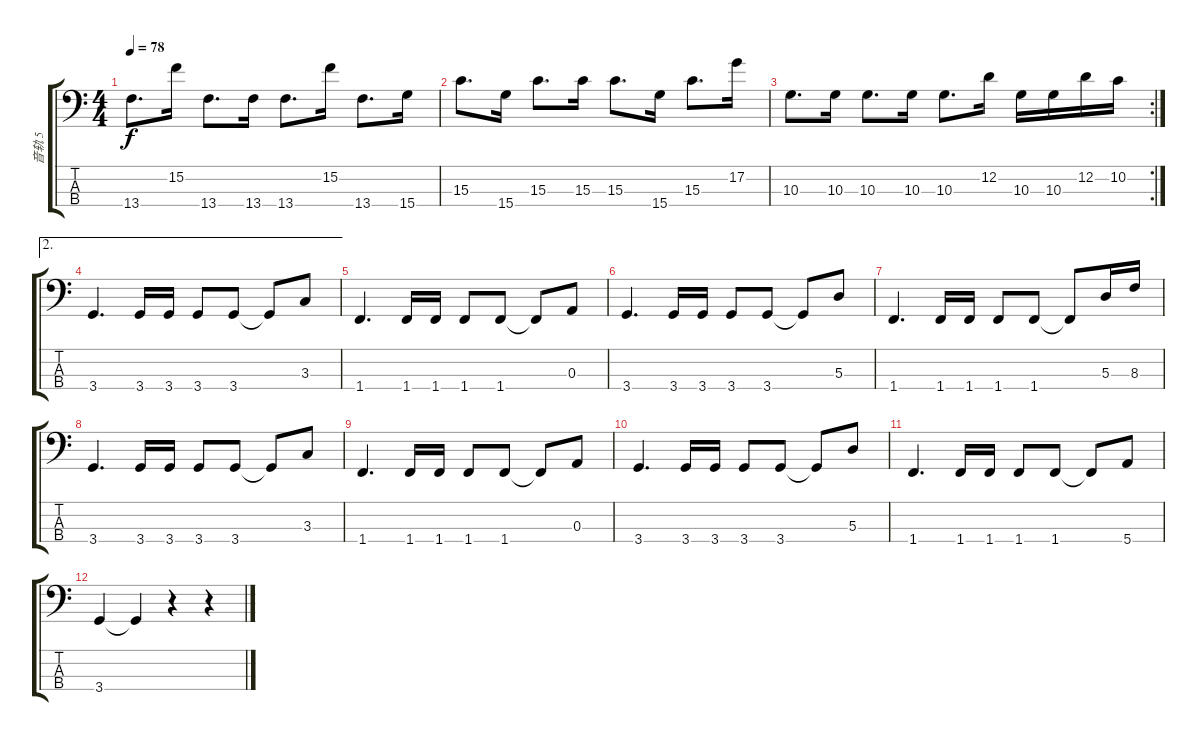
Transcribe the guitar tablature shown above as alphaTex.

\track ("音轨 5" "音轨 5") {instrument electricbassfinger}
\staff {score tabs}
\tuning (G2 D2 A1 E1) {hide}
\ts (4 4)
\tempo 78
\clef f4
\ks c
13.4.8{d dy f} 15.2.16 13.4.8{d} 13.4.16 13.4.8{d} 15.2.16 13.4.8{d} 15.4.16 |
15.3.8{d} 15.4.16 15.3.8{d} 15.3.16 15.3.8{d} 15.4.16 15.3.8{d} 17.2.16 |
\rc 2
10.3.8{d} 10.3.16 10.3.8{d} 10.3.16 10.3.8{d} 12.2.16 10.3.16 10.3.16 12.2.16 10.2.16 |
\ae 2
3.4.4{d} 3.4.16 3.4.16 3.4.8 3.4.8 3.4{t}.8 3.3.8 |
1.4.4{d} 1.4.16 1.4.16 1.4.8 1.4.8 1.4{t}.8 0.3.8 |
3.4.4{d} 3.4.16 3.4.16 3.4.8 3.4.8 3.4{t}.8 5.3.8 |
1.4.4{d} 1.4.16 1.4.16 1.4.8 1.4.8 1.4{t}.8 5.3.16 8.3.16 |
3.4.4{d} 3.4.16 3.4.16 3.4.8 3.4.8 3.4{t}.8 3.3.8 |
1.4.4{d} 1.4.16 1.4.16 1.4.8 1.4.8 1.4{t}.8 0.3.8 |
3.4.4{d} 3.4.16 3.4.16 3.4.8 3.4.8 3.4{t}.8 5.3.8 |
1.4.4{d} 1.4.16 1.4.16 1.4.8 1.4.8 1.4{t}.8 5.4.8 |
3.4.4 3.4{t}.4 r.4 r.4
